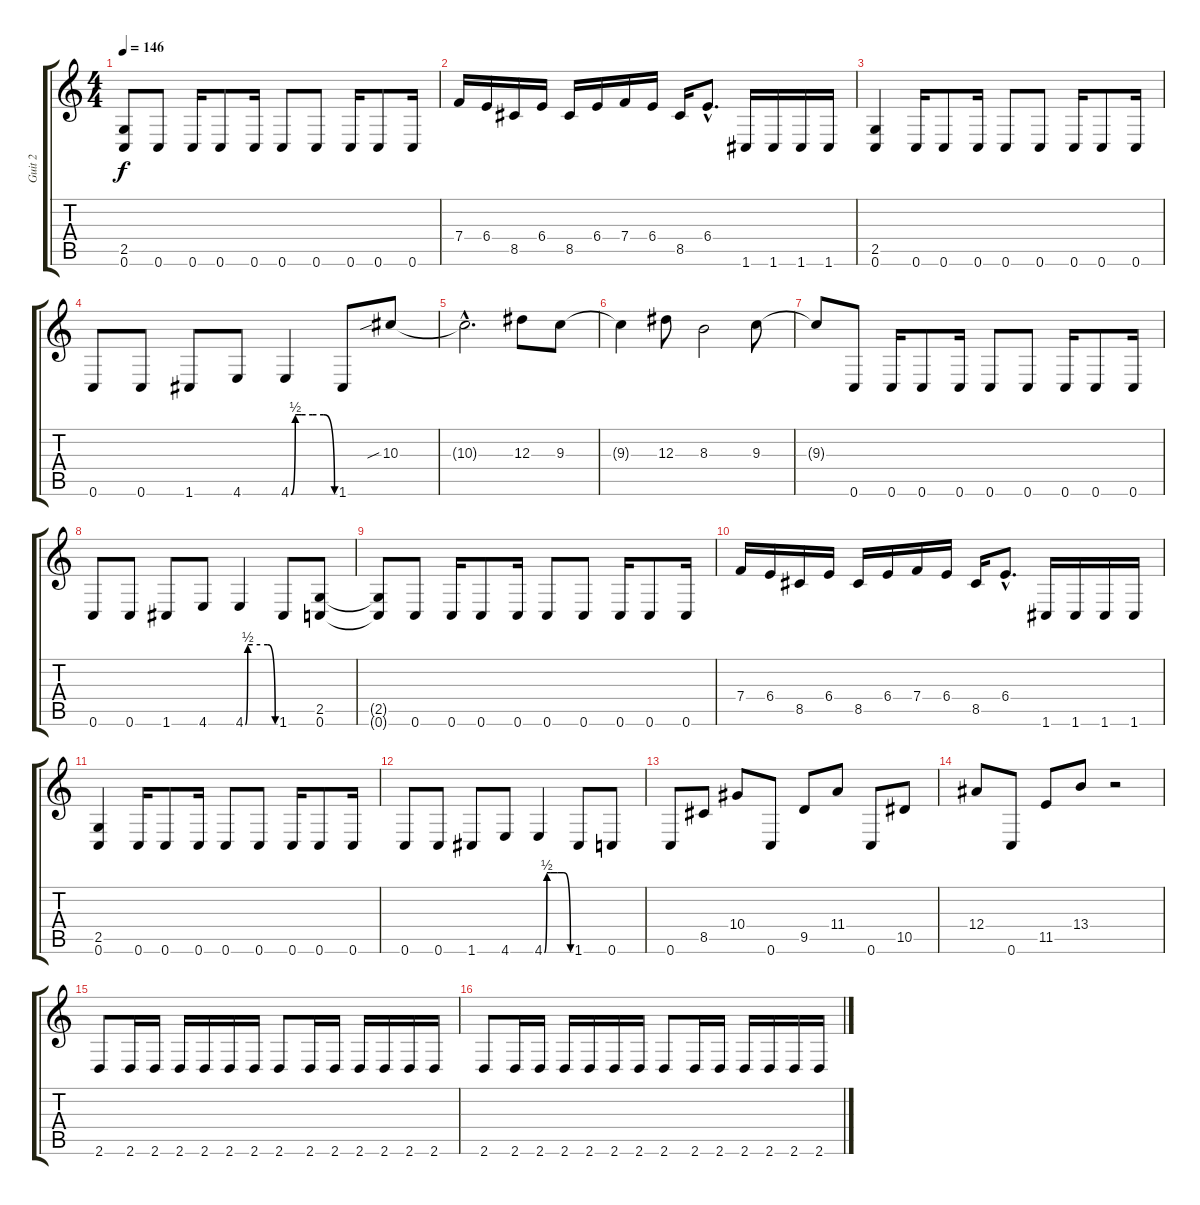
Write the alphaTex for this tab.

\track ("Guit 2" "Guit 2") {instrument distortionguitar}
\staff {score tabs}
\tuning (C4 G3 Eb3 Bb2 F2 C2) {hide}
\ts (4 4)
\tempo 146
\clef g2
\ks c
(2.5{t} 0.6{t}).8{dy f} 0.6.8 0.6.16 0.6.8 0.6.16 0.6.8 0.6.8 0.6.16 0.6.8 0.6.16 |
7.4.16 6.4.16 8.5.16 6.4.16 8.5.16 6.4.16 7.4.16 6.4.16 8.5.16 6.4{hac}.8{d} 1.6.16 1.6.16 1.6.16 1.6.16 |
(2.5 0.6).4 0.6.16 0.6.8 0.6.16 0.6.8 0.6.8 0.6.16 0.6.8 0.6.16 |
0.6.8 0.6.8 1.6.8 4.6.8 4.6{be (custom 0 0 6 2 15 2 30 2 45 2 60 0)}.4 1.6.8 10.3{sib}.8 |
10.3{hac t}.2{d} 12.3.8 9.3.8 |
9.3{t}.4 12.3.8 8.3.2 9.3.8 |
9.3{t}.8 0.6.8 0.6.16 0.6.8 0.6.16 0.6.8 0.6.8 0.6.16 0.6.8 0.6.16 |
0.6.8 0.6.8 1.6.8 4.6.8 4.6{be (custom 0 0 5 2 15 2 30 2 45 2 60 0)}.4 1.6.8 (2.5 0.6).8 |
(2.5{t} 0.6{t}).8 0.6.8 0.6.16 0.6.8 0.6.16 0.6.8 0.6.8 0.6.16 0.6.8 0.6.16 |
7.4.16 6.4.16 8.5.16 6.4.16 8.5.16 6.4.16 7.4.16 6.4.16 8.5.16 6.4{hac}.8{d} 1.6.16 1.6.16 1.6.16 1.6.16 |
(2.5 0.6).4 0.6.16 0.6.8 0.6.16 0.6.8 0.6.8 0.6.16 0.6.8 0.6.16 |
0.6.8 0.6.8 1.6.8 4.6.8 4.6{be (custom 0 0 6 2 15 2 30 2 45 2 60 0)}.4 1.6.8 0.6.8 |
0.6.8 8.5.8 10.4.8 0.6.8 9.5.8 11.4.8 0.6.8 10.5.8 |
12.4.8 0.6.8 11.5.8 13.4.8 r.2 |
2.6.8 2.6.16 2.6.16 2.6.16 2.6.16 2.6.16 2.6.16 2.6.8 2.6.16 2.6.16 2.6.16 2.6.16 2.6.16 2.6.16 |
2.6.8 2.6.16 2.6.16 2.6.16 2.6.16 2.6.16 2.6.16 2.6.8 2.6.16 2.6.16 2.6.16 2.6.16 2.6.16 2.6.16
